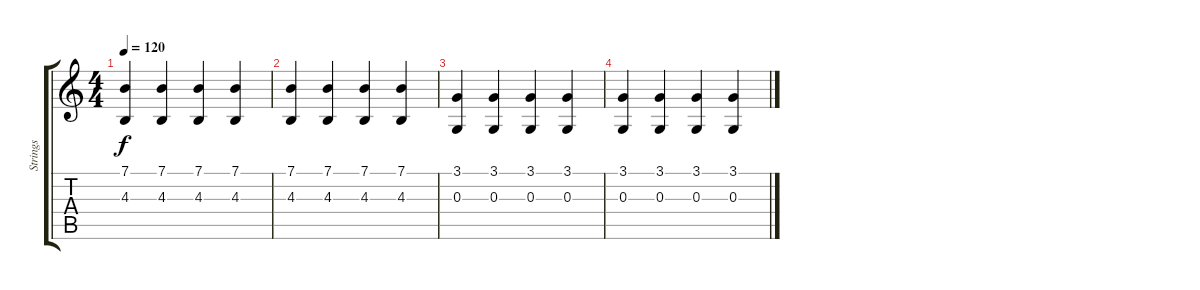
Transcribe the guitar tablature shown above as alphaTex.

\track ("Strings" "Strings") {instrument stringensemble1}
\staff {score tabs}
\tuning (E4 B3 G3 D3 A2 E2) {hide}
\ts (4 4)
\tempo 120
\clef g2
\ks c
(7.1 4.3).4{dy f} (7.1 4.3).4 (7.1 4.3).4 (7.1 4.3).4 |
(7.1 4.3).4 (7.1 4.3).4 (7.1 4.3).4 (7.1 4.3).4 |
(3.1 0.3).4 (3.1 0.3).4 (3.1 0.3).4 (3.1 0.3).4 |
(3.1 0.3).4 (3.1 0.3).4 (3.1 0.3).4 (3.1 0.3).4
